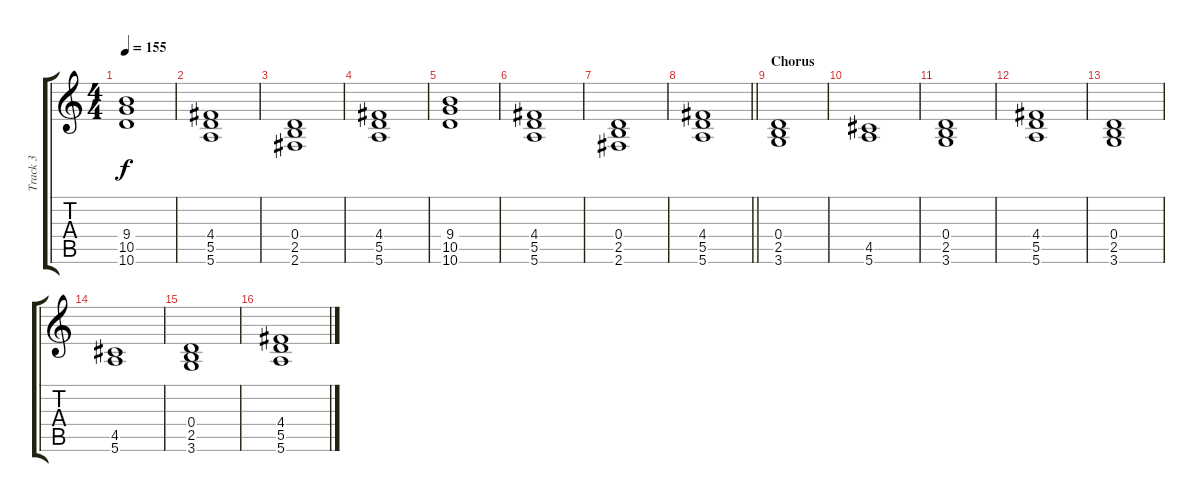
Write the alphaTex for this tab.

\track ("Track 3" "Track 3") {instrument electricguitarclean}
\staff {score tabs}
\tuning (E4 B3 G3 D3 A2 E2) {hide}
\ts (4 4)
\tempo 155
\clef g2
\ks c
(9.4 10.5 10.6).1{dy f balance 0 instrument pad2warm} |
(4.4 5.5 5.6).1{balance 16} |
(0.4 2.5 2.6).1{balance 0} |
(4.4 5.5 5.6).1{balance 16} |
(9.4 10.5 10.6).1{balance 0 instrument pad2warm} |
(4.4 5.5 5.6).1{balance 16} |
(0.4 2.5 2.6).1{balance 0} |
\barLineRight lightlight
(4.4 5.5 5.6).1{balance 16} |
\section ("" "Chorus")
(0.4 2.5 3.6).1{balance 8} |
(4.5 5.6).1 |
(0.4 2.5 3.6).1 |
(4.4 5.5 5.6).1 |
(0.4 2.5 3.6).1 |
(4.5 5.6).1 |
(0.4 2.5 3.6).1 |
(4.4 5.5 5.6).1
